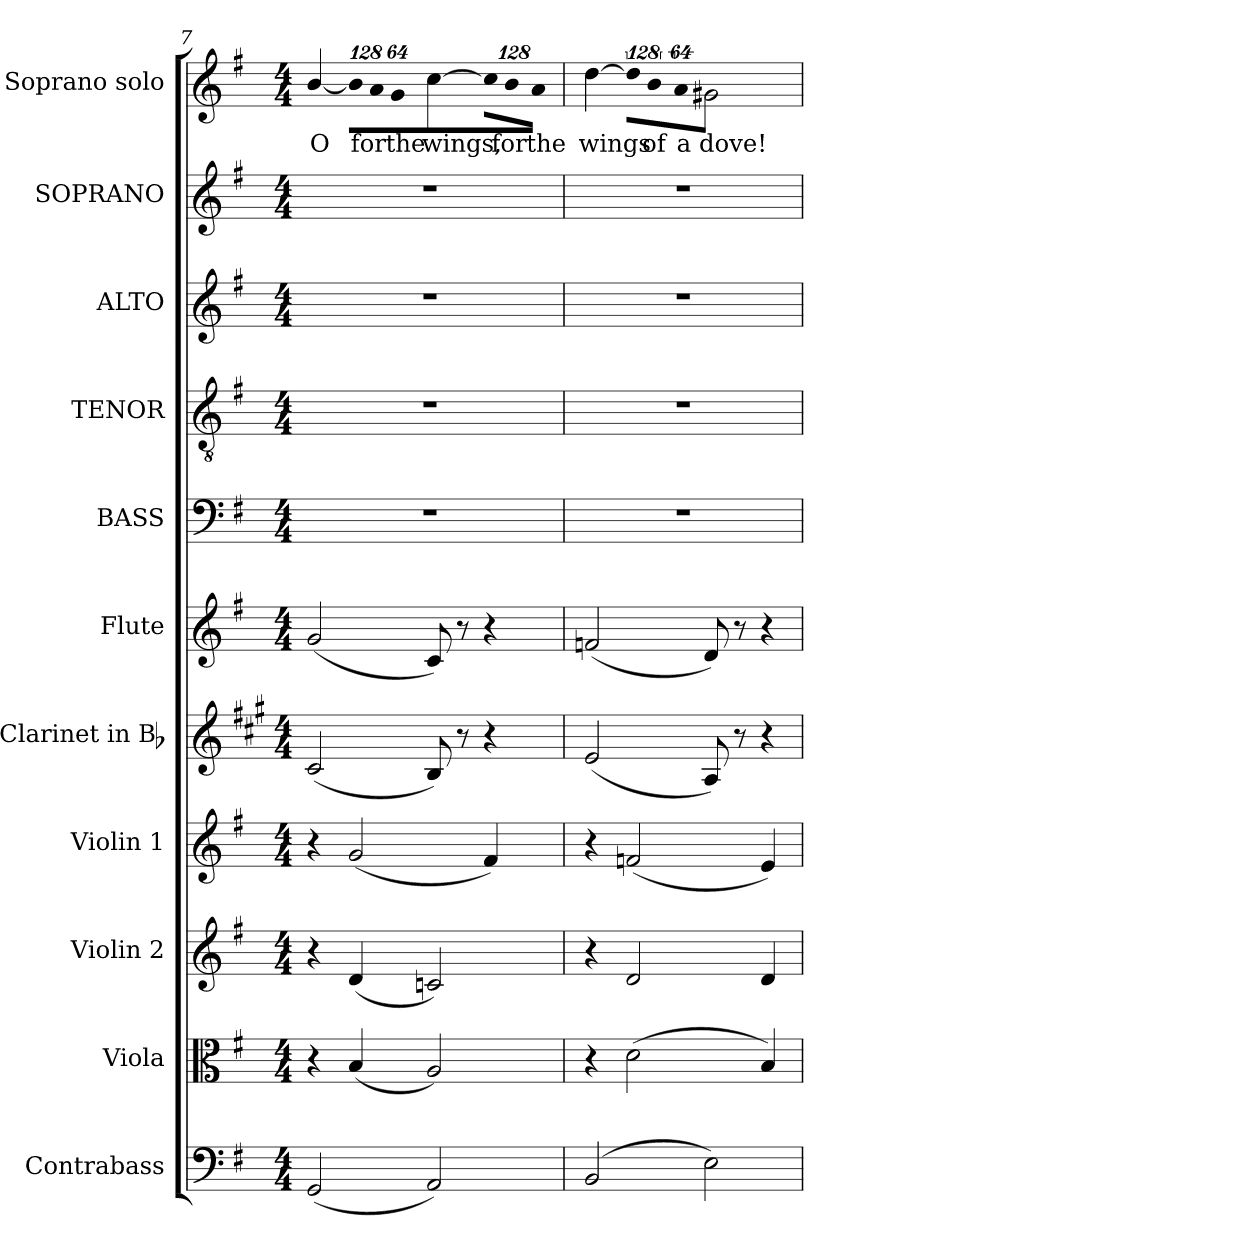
**kern	**kern	**kern	**kern	**kern	**kern	**kern	**kern	**kern	**kern	**kern	**text
*part11	*part10	*part9	*part8	*part7	*part6	*part5	*part4	*part3	*part2	*part1	*part1
*staff11	*staff10	*staff9	*staff8	*staff7	*staff6	*staff5	*staff4	*staff3	*staff2	*staff1	*staff1
*I"Contrabass	*I"Viola	*I"Violin 2	*I"Violin 1	*I"Clarinet in Bb	*I"Flute	*I"BASS	*I"TENOR	*I"ALTO	*I"SOPRANO	*I"Soprano solo	*
*I'Cb.	*I'Vla.	*I'Vln. 2	*I'Vln. 1	*I'Cl.	*I'Fl.	*I'B.	*I'T.	*I'A.	*I'S.	*I'S.	*
*clefF4	*clefC3	*clefG2	*clefG2	*clefG2	*clefG2	*clefF4	*clefGv2	*clefG2	*clefG2	*clefG2	*
*ITrd7c12	*	*	*	*ITrd1c2	*	*	*ITrd7c12	*	*	*	*
*k[f#]	*k[f#]	*k[f#]	*k[f#]	*k[f#]	*k[f#]	*k[f#]	*k[f#]	*k[f#]	*k[f#]	*k[f#]	*
*G:	*G:	*G:	*G:	*G:	*G:	*G:	*G:	*G:	*G:	*G:	*
*M4/4	*M4/4	*M4/4	*M4/4	*M4/4	*M4/4	*M4/4	*M4/4	*M4/4	*M4/4	*M4/4	*
=7	=7	=7	=7	=7	=7	=7	=7	=7	=7	=7	=7
!	!	!	!	!	!	!	!	!	!	!	!LO:LY:b:color=#000000
(2GGGi/	4r	4r	4r	(2Bi/	(2gi/	1r	1r	1r	1r	[<4bi/	O
*	*	*	*	*	*	*	*	*	*	*Xbrackettup	*
!	!	!	!	!	!	!	!	!	!	!LO:N:vis=8	!
.	(4Bi/	(4di/	(2gi/	.	.	.	.	.	.	1024%85bi/L]	.
!	!	!	!	!	!	!	!	!	!	!LO:N:vis=8	!
!	!	!	!	!	!	!	!	!	!	!	!LO:LY:b:color=#000000
.	.	.	.	.	.	.	.	.	.	1024%85ai/	for
!	!	!	!	!	!	!	!	!	!	!LO:N:vis=8	!
!	!	!	!	!	!	!	!	!	!	!	!LO:LY:b:color=#000000
.	.	.	.	.	.	.	.	.	.	512%43gi/J	the
!	!	!	!	!	!	!	!	!	!	!	!LO:LY:b:color=#000000
2AAAi/)	2Ai/)	2cni/)	.	8Ai/)	8ci/)	.	.	.	.	[>4cci\	wings,
.	.	.	.	8r	8r	.	.	.	.	.	.
*	*	*	*	*	*	*	*	*	*	*brackettup	*
!	!	!	!	!	!	!	!	!	!	!LO:N:vis=8	!
.	.	.	4f#i/)	4r	4r	.	.	.	.	1024%85cci\L]	.
!	!	!	!	!	!	!	!	!	!	!LO:N:vis=8	!
!	!	!	!	!	!	!	!	!	!	!	!LO:LY:b:color=#000000
.	.	.	.	.	.	.	.	.	.	1024%85bi\	for
!	!	!	!	!	!	!	!	!	!	!LO:N:vis=8	!
!	!	!	!	!	!	!	!	!	!	!	!LO:LY:b:color=#000000
.	.	.	.	.	.	.	.	.	.	512%43ai\J	the
=8	=8	=8	=8	=8	=8	=8	=8	=8	=8	=8	=8
!	!	!	!	!	!	!	!	!	!	!	!LO:LY:b:color=#000000
(2BBBi/	4r	4r	4r	(2di/	(2fni/	1r	1r	1r	1r	[>4ddi\	wings
!	!	!	!	!	!	!	!	!	!	!LO:N:vis=8	!
.	(2di\	2di/	(2fni/	.	.	.	.	.	.	1024%85ddi\L]	.
!	!	!	!	!	!	!	!	!	!	!LO:N:vis=8	!
!	!	!	!	!	!	!	!	!	!	!	!LO:LY:b:color=#000000
.	.	.	.	.	.	.	.	.	.	1024%85bi\	of
!	!	!	!	!	!	!	!	!	!	!LO:N:vis=8	!
!	!	!	!	!	!	!	!	!	!	!	!LO:LY:b:color=#000000
.	.	.	.	.	.	.	.	.	.	512%43ai\J	a
!	!	!	!	!	!	!	!	!	!	!	!LO:LY:b:color=#000000
2EEi\)	.	.	.	8Gi/)	8di/)	.	.	.	.	2g#Xi/	dove!
.	.	.	.	8r	8r	.	.	.	.	.	.
.	4Bi/)	4di/	4ei/)	4r	4r	.	.	.	.	.	.
=	=	=	=	=	=	=	=	=	=	=	=
*-	*-	*-	*-	*-	*-	*-	*-	*-	*-	*-	*-
